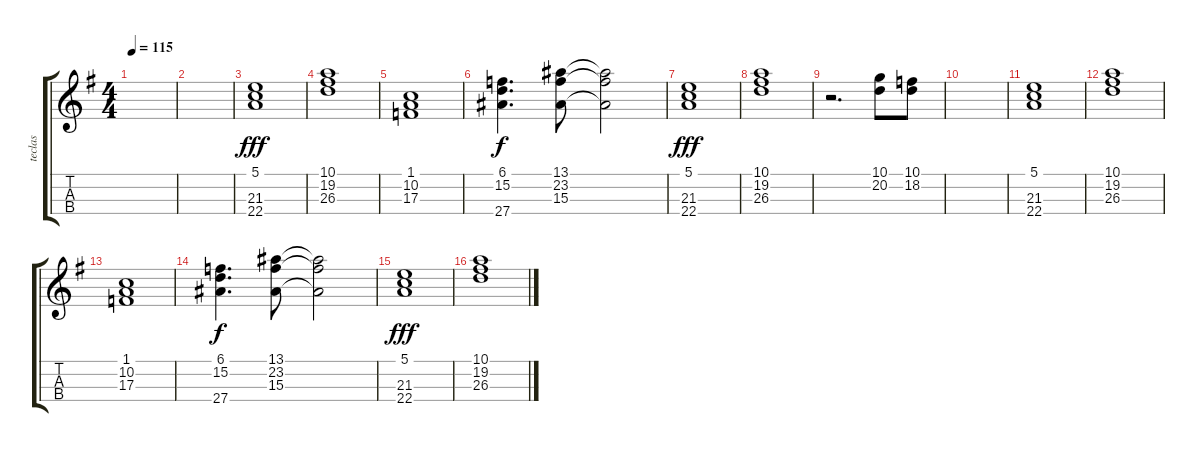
\track ("teclas" "teclas") {instrument rockorgan}
\staff {score tabs}
\tuning (E4 B3 G3 D3) {hide}
\ts (4 4)
\tempo 115
\clef g2
\ks g
|
|
(5.1 21.3 22.4).1{dy fff} |
(10.1 19.2 26.3).1 |
(1.1 10.2 17.3).1 |
(6.1 15.2 27.4).4{d dy f} (13.1 23.2 15.3).8 (13.1{t} 23.2{t} 15.3{t}).2 |
(5.1 21.3 22.4).1{dy fff} |
(10.1 19.2 26.3).1 |
r.2{d} (10.1 20.2).8 (10.1 18.2).8 |
|
(5.1 21.3 22.4).1 |
(10.1 19.2 26.3).1 |
(1.1 10.2 17.3).1 |
(6.1 15.2 27.4).4{d dy f} (13.1 23.2 15.3).8 (13.1{t} 23.2{t} 15.3{t}).2 |
(5.1 21.3 22.4).1{dy fff} |
(10.1 19.2 26.3).1
